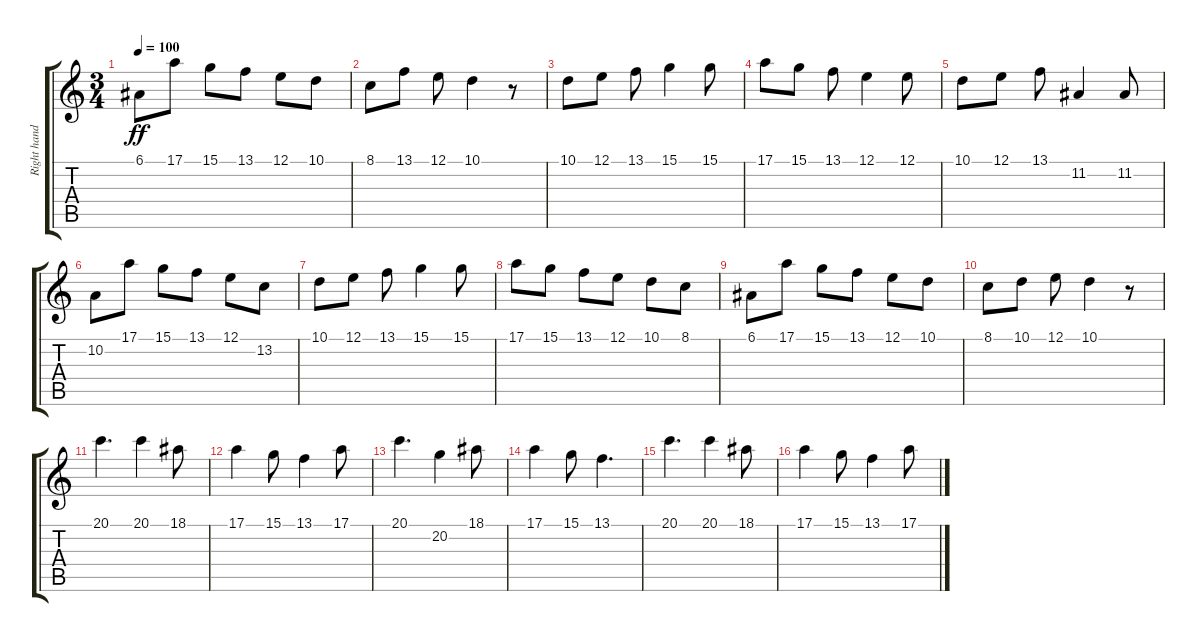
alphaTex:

\track ("Right hand on the piano" "Right hand") {instrument acousticgrandpiano}
\staff {score tabs}
\tuning (E4 B3 G3 D3 A2 E2) {hide}
\ts (3 4)
\tempo 100
\clef g2
\ks c
6.1.8{dy ff} 17.1.8 15.1.8 13.1.8 12.1.8 10.1.8 |
8.1.8 13.1.8 12.1.8 10.1.4 r.8 |
10.1.8 12.1.8 13.1.8 15.1.4 15.1.8 |
17.1.8 15.1.8 13.1.8 12.1.4 12.1.8 |
10.1.8 12.1.8 13.1.8 11.2.4 11.2.8 |
10.2.8 17.1.8 15.1.8 13.1.8 12.1.8 13.2.8 |
10.1.8 12.1.8 13.1.8 15.1.4 15.1.8 |
17.1.8 15.1.8 13.1.8 12.1.8 10.1.8 8.1.8 |
6.1.8 17.1.8 15.1.8 13.1.8 12.1.8 10.1.8 |
8.1.8 10.1.8 12.1.8 10.1.4 r.8 |
20.1.4{d} 20.1.4{balance 8} 18.1.8 |
17.1.4 15.1.8 13.1.4 17.1.8 |
20.1.4{d} 20.2.4 18.1.8 |
17.1.4 15.1.8 13.1.4{d} |
20.1.4{d} 20.1.4 18.1.8 |
17.1.4 15.1.8 13.1.4 17.1.8
